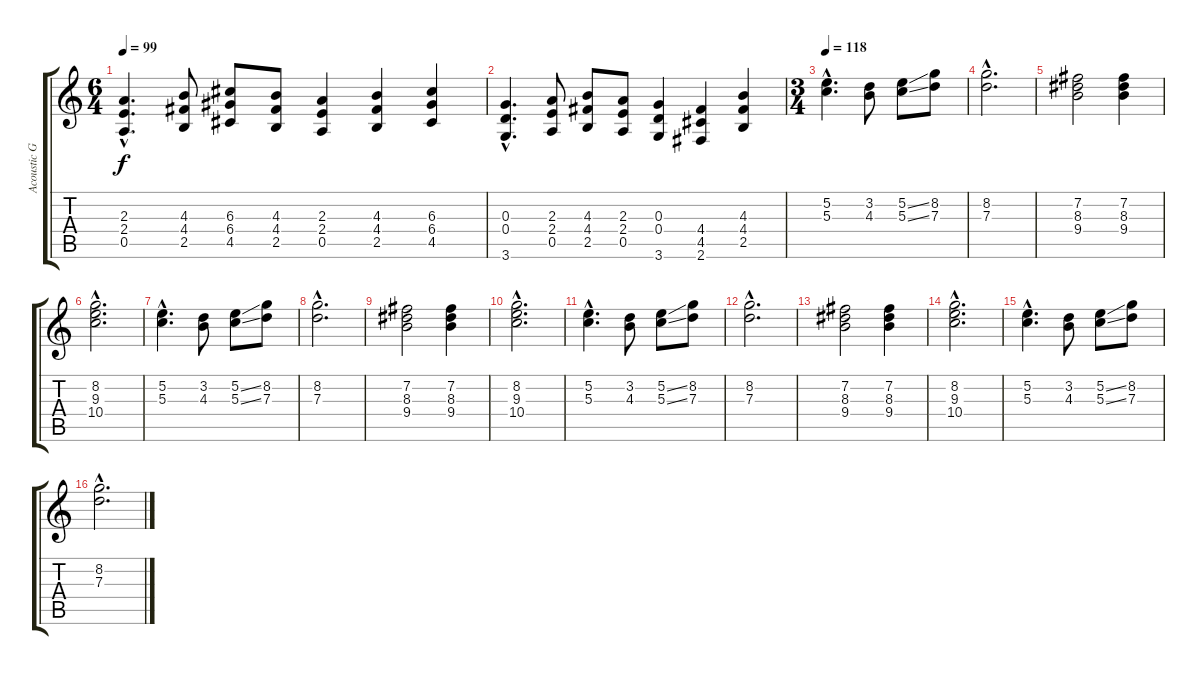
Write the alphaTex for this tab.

\track ("Acoustic Guitar (Guitar 1)" "Acoustic G") {instrument electricguitarclean}
\staff {score tabs}
\tuning (E4 B3 G3 D3 A2 E2) {hide}
\ts (6 4)
\tempo 99
\clef g2
\ks c
(2.3{hac} 2.4{hac} 0.5{hac}).4{d dy f} (4.3 4.4 2.5).8 (6.3 6.4 4.5).8 (4.3 4.4 2.5).8 (2.3 2.4 0.5).4 (4.3 4.4 2.5).4 (6.3 6.4 4.5).4 |
(0.3{hac} 0.4{hac} 3.6{hac}).4{d} (2.3 2.4 0.5).8 (4.3 4.4 2.5).8 (2.3 2.4 0.5).8 (0.3 0.4 3.6).4 (4.4 4.5 2.6).4 (4.3 4.4 2.5).4 |
\ts (3 4)
\tempo 118
(5.2{hac} 5.3{hac}).4{d} (3.2 4.3).8 (5.2{ss} 5.3{ss}).8 (8.2 7.3).8 |
(8.2{hac} 7.3{hac}).2{d} |
(7.2 8.3 9.4).2 (7.2 8.3 9.4).4 |
(8.2{hac} 9.3{hac} 10.4{hac}).2{d} |
(5.2{hac} 5.3{hac}).4{d} (3.2 4.3).8 (5.2{ss} 5.3{ss}).8 (8.2 7.3).8 |
(8.2{hac} 7.3{hac}).2{d} |
(7.2 8.3 9.4).2 (7.2 8.3 9.4).4 |
(8.2{hac} 9.3{hac} 10.4{hac}).2{d} |
(5.2{hac} 5.3{hac}).4{d} (3.2 4.3).8 (5.2{ss} 5.3{ss}).8 (8.2 7.3).8 |
(8.2{hac} 7.3{hac}).2{d} |
(7.2 8.3 9.4).2 (7.2 8.3 9.4).4 |
(8.2{hac} 9.3{hac} 10.4{hac}).2{d} |
(5.2{hac} 5.3{hac}).4{d} (3.2 4.3).8 (5.2{ss} 5.3{ss}).8 (8.2 7.3).8 |
(8.2{hac} 7.3{hac}).2{d}
